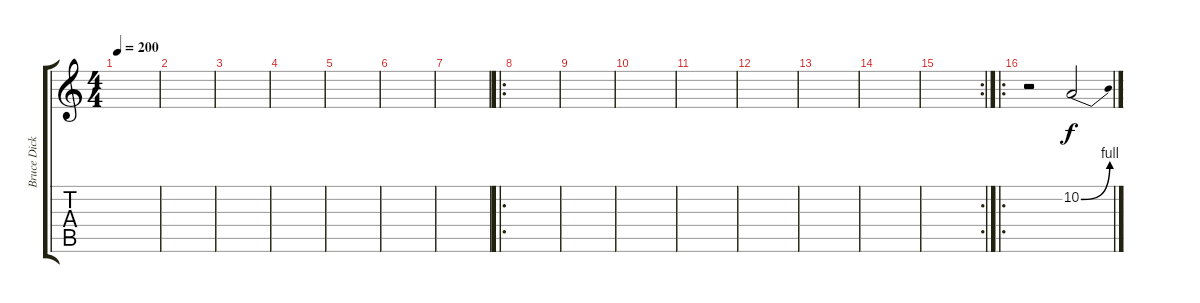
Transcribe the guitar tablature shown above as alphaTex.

\track ("Bruce Dickinson" "Bruce Dick") {instrument harpsichord}
\staff {score tabs}
\tuning (E4 B3 G3 D3 A2 E2) {hide}
\ts (4 4)
\tempo 200
\clef g2
\ks c
|
|
|
|
|
|
|
\ro
|
|
|
|
|
|
|
\rc 2
|
\ro
r.2 10.2{be (bend 0 0 60 4)}.2
